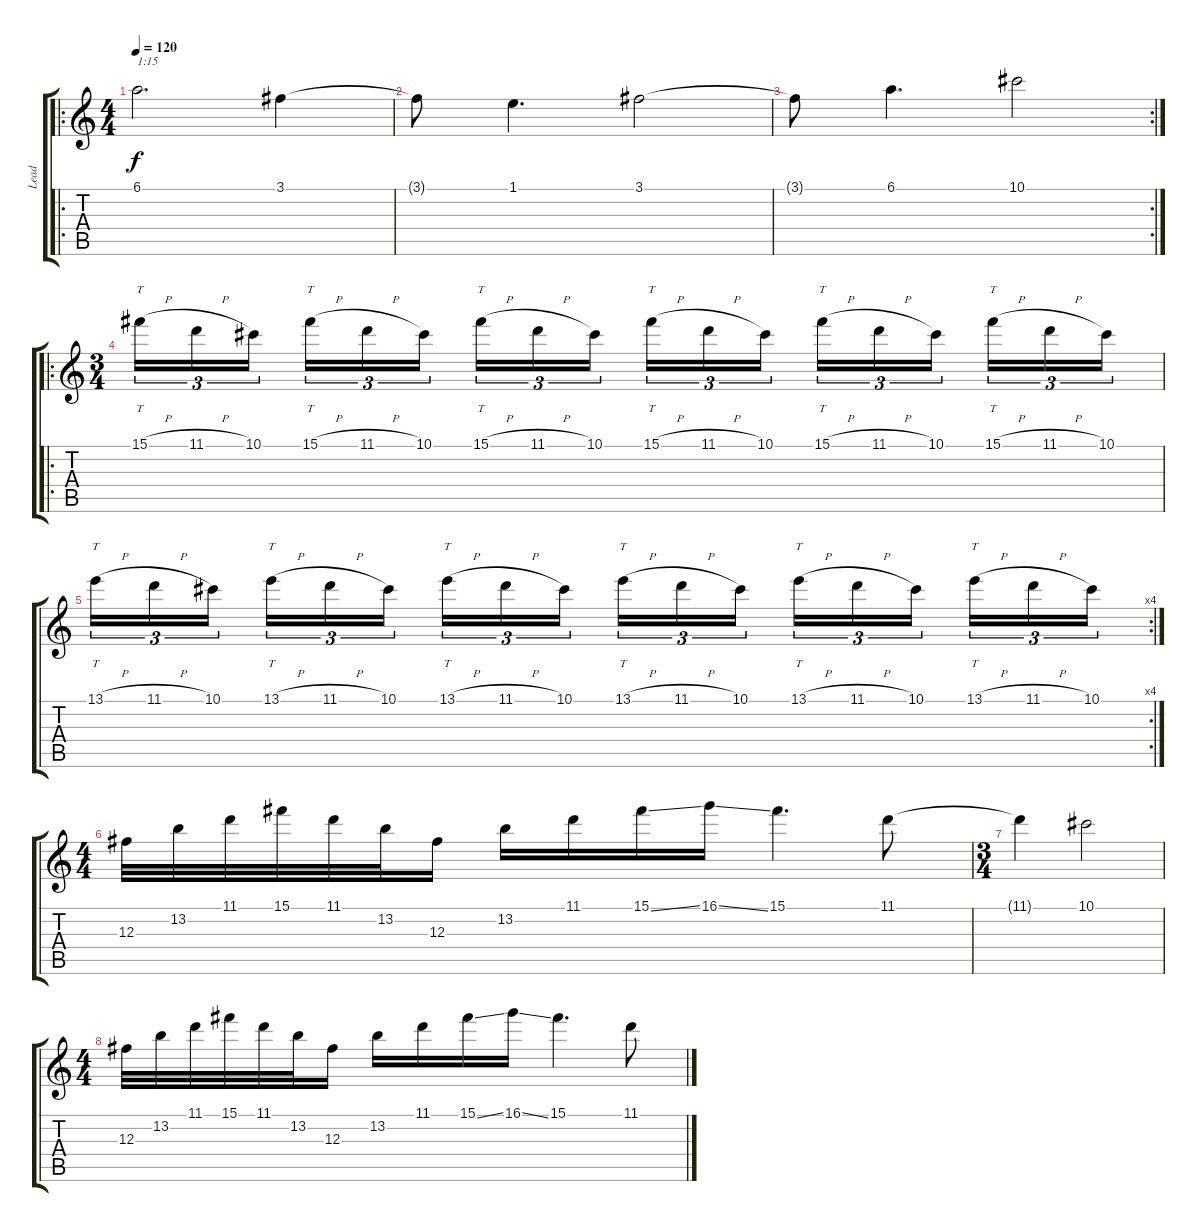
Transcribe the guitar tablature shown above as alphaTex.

\track ("Lead" "Lead") {instrument overdrivenguitar}
\staff {score tabs}
\tuning (Eb4 Bb3 Gb3 Db3 Ab2 Db2) {hide}
\ro
\ts (4 4)
\tempo 120
\clef g2
\ks c
6.1.2{d txt "1:15" dy f} 3.1.4 |
3.1{t}.8 1.1.4{d} 3.1.2 |
\rc 2
3.1{t}.8 6.1.4{d} 10.1.2 |
\ro
\ts (3 4)
15.1{h}.16{tt tu (3 2)} 11.1{h}.16{tu (3 2)} 10.1.16{tu (3 2)} 15.1{h}.16{tt tu (3 2)} 11.1{h}.16{tu (3 2)} 10.1.16{tu (3 2)} 15.1{h}.16{tt tu (3 2)} 11.1{h}.16{tu (3 2)} 10.1.16{tu (3 2)} 15.1{h}.16{tt tu (3 2)} 11.1{h}.16{tu (3 2)} 10.1.16{tu (3 2)} 15.1{h}.16{tt tu (3 2)} 11.1{h}.16{tu (3 2)} 10.1.16{tu (3 2)} 15.1{h}.16{tt tu (3 2)} 11.1{h}.16{tu (3 2)} 10.1.16{tu (3 2)} |
\rc 4
13.1{h}.16{tt tu (3 2)} 11.1{h}.16{tu (3 2)} 10.1.16{tu (3 2)} 13.1{h}.16{tt tu (3 2)} 11.1{h}.16{tu (3 2)} 10.1.16{tu (3 2)} 13.1{h}.16{tt tu (3 2)} 11.1{h}.16{tu (3 2)} 10.1.16{tu (3 2)} 13.1{h}.16{tt tu (3 2)} 11.1{h}.16{tu (3 2)} 10.1.16{tu (3 2)} 13.1{h}.16{tt tu (3 2)} 11.1{h}.16{tu (3 2)} 10.1.16{tu (3 2)} 13.1{h}.16{tt tu (3 2)} 11.1{h}.16{tu (3 2)} 10.1.16{tu (3 2)} |
\ts (4 4)
12.3.32 13.2.32 11.1.32 15.1.32 11.1.32 13.2.32 12.3.16 13.2.16 11.1.16 15.1{ss}.16 16.1{ss}.16 15.1.4{d} 11.1.8 |
\ts (3 4)
11.1{t}.4 10.1.2 |
\ts (4 4)
12.3.32 13.2.32 11.1.32 15.1.32 11.1.32 13.2.32 12.3.16 13.2.16 11.1.16 15.1{ss}.16 16.1{ss}.16 15.1.4{d} 11.1.8
